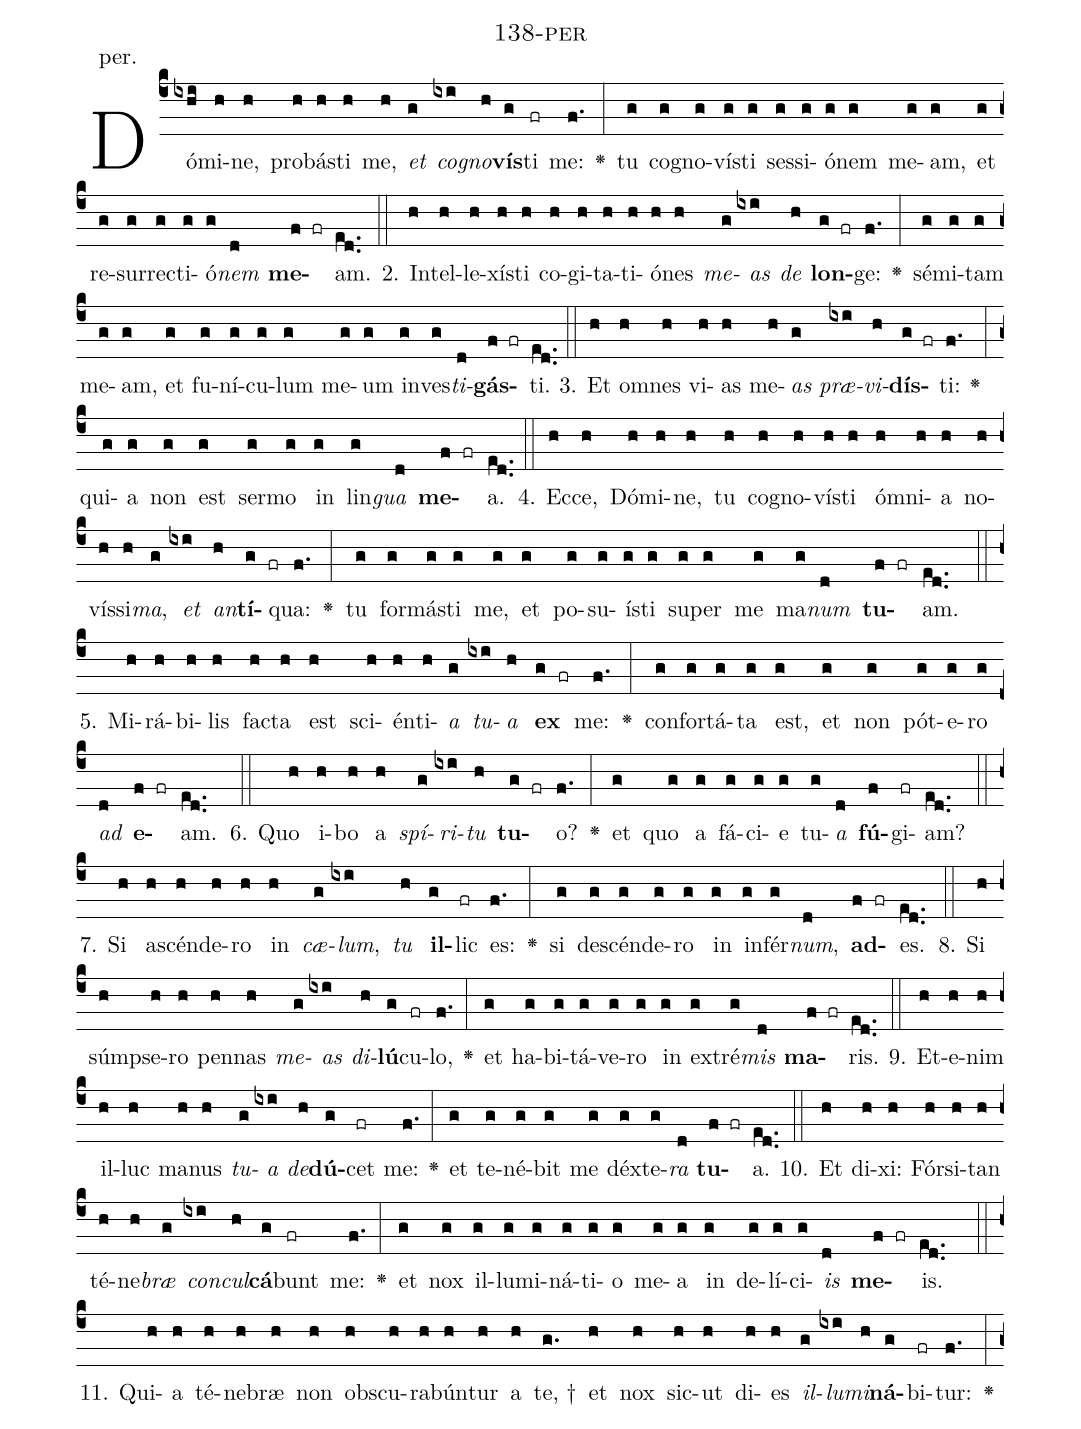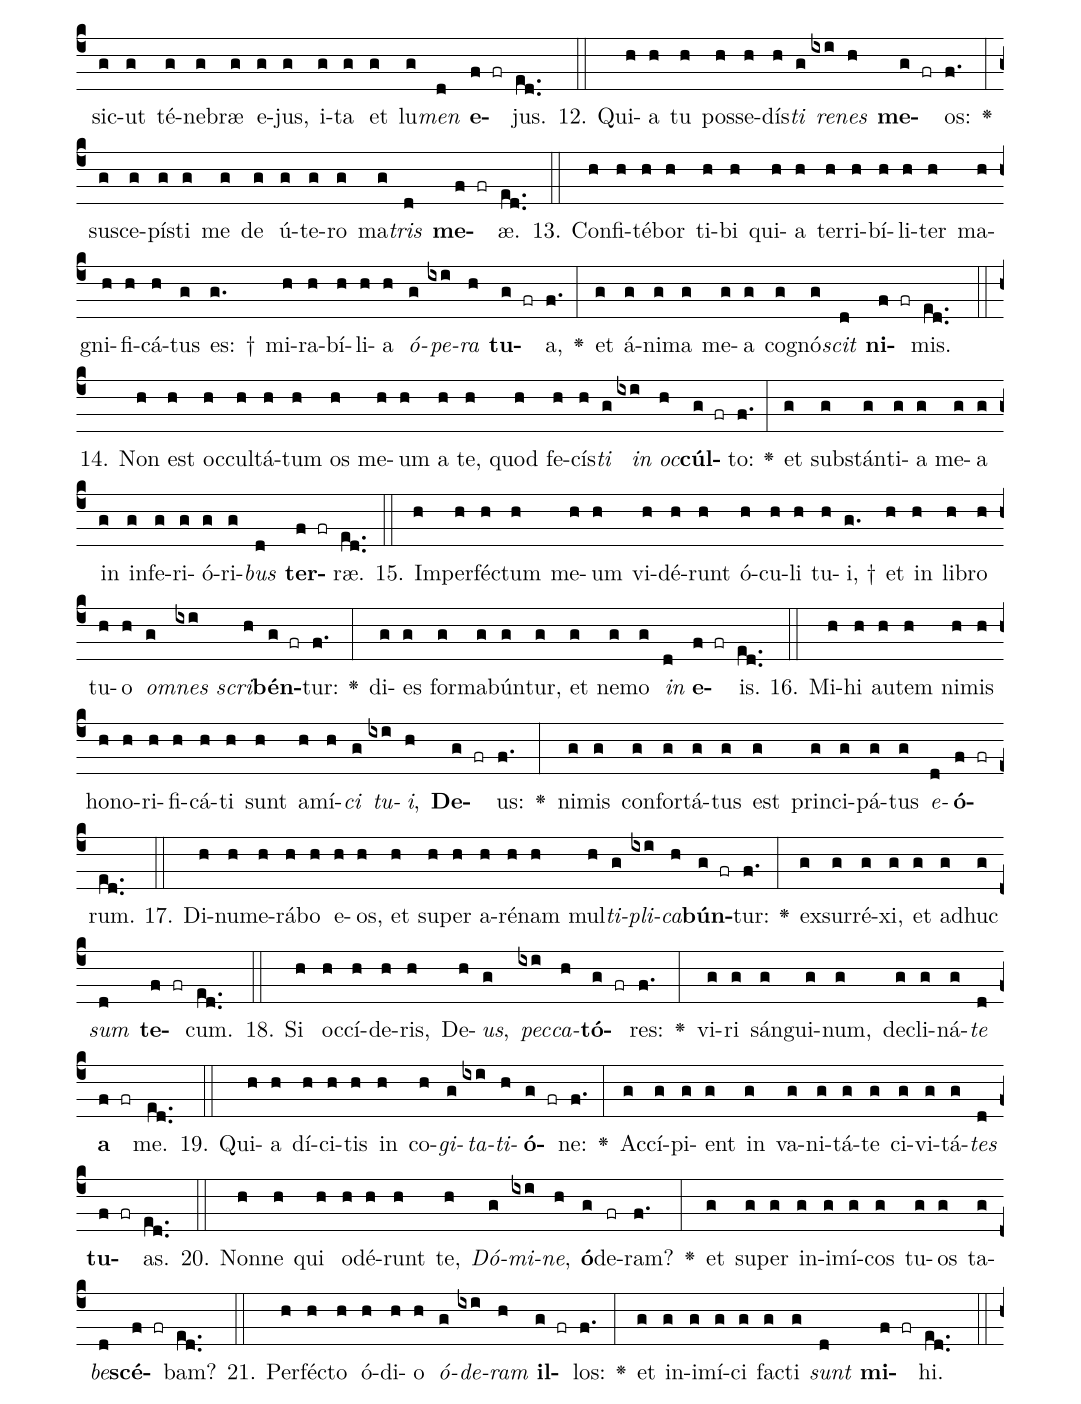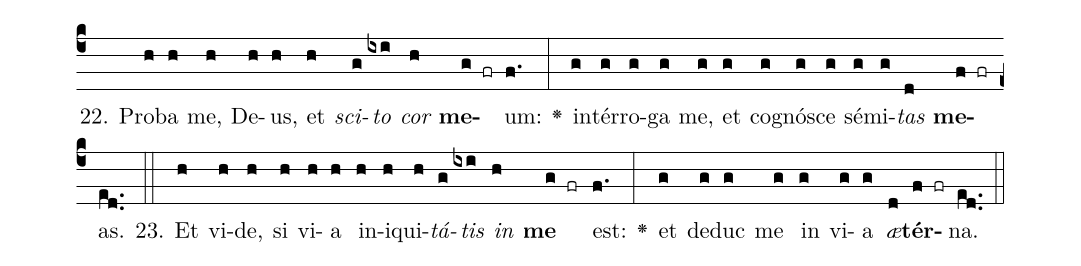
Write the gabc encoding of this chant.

name: 138-per;
annotation: per.;
%%
(c4)Dó(ixhi)mi(h)ne,(h) pro(h)bás(h)ti(h) me,(h) <i>et</i>(g) <i>co</i>(ixi)<i>gno</i>(h)<b>vís</b>(g)ti(fr) me:(f.) <v>\greheightstar</v>(:) tu(g) co(g)gno(g)vís(g)ti(g) ses(g)si(g)ó(g)nem(g) me(g)am,(g) et(g) re(g)sur(g)rec(g)ti(g)ó(g)<i>nem</i>(d) <b>me</b>(f fr)am.(ed..) (::)
2. In(h)tel(h)le(h)xís(h)ti(h) co(h)gi(h)ta(h)ti(h)ó(h)nes(h) <i>me</i>(g)<i>as</i>(ixi) <i>de</i>(h) <b>lon</b>(g fr)ge:(f.) <v>\greheightstar</v>(:) sé(g)mi(g)tam(g) me(g)am,(g) et(g) fu(g)ní(g)cu(g)lum(g) me(g)um(g) in(g)ves(g)<i>ti</i>(d)<b>gás</b>(f fr)ti.(ed..) (::)
3. Et(h) om(h)nes(h) vi(h)as(h) me(h)<i>as</i>(g) <i>præ</i>(ixi)<i>vi</i>(h)<b>dís</b>(g fr)ti:(f.) <v>\greheightstar</v>(:) qui(g)a(g) non(g) est(g) ser(g)mo(g) in(g) lin(g)<i>gua</i>(d) <b>me</b>(f fr)a.(ed..) (::)
4. Ec(h)ce,(h) Dó(h)mi(h)ne,(h) tu(h) co(h)gno(h)vís(h)ti(h) óm(h)ni(h)a(h) no(h)vís(h)si(h)<i>ma</i>,(g) <i>et</i>(ixi) <i>an</i>(h)<b>tí</b>(g fr)qua:(f.) <v>\greheightstar</v>(:) tu(g) for(g)más(g)ti(g) me,(g) et(g) po(g)su(g)ís(g)ti(g) su(g)per(g) me(g) ma(g)<i>num</i>(d) <b>tu</b>(f fr)am.(ed..) (::)
5. Mi(h)rá(h)bi(h)lis(h) fac(h)ta(h) est(h) sci(h)én(h)ti(h)<i>a</i>(g) <i>tu</i>(ixi)<i>a</i>(h) <b>ex</b>(g fr) me:(f.) <v>\greheightstar</v>(:) con(g)for(g)tá(g)ta(g) est,(g) et(g) non(g) pót(g)e(g)ro(g) <i>ad</i>(d) <b>e</b>(f fr)am.(ed..) (::)
6. Quo(h) i(h)bo(h) a(h) <i>spí</i>(g)<i>ri</i>(ixi)<i>tu</i>(h) <b>tu</b>(g fr)o?(f.) <v>\greheightstar</v>(:) et(g) quo(g) a(g) fá(g)ci(g)e(g) tu(g)<i>a</i>(d) <b>fú</b>(f)gi(fr)am?(ed..) (::)
7. Si(h) a(h)scén(h)de(h)ro(h) in(h) <i>cæ</i>(g)<i>lum</i>,(ixi) <i>tu</i>(h) <b>il</b>(g)lic(fr) es:(f.) <v>\greheightstar</v>(:) si(g) de(g)scén(g)de(g)ro(g) in(g) in(g)fér(g)<i>num</i>,(d) <b>ad</b>(f fr)es.(ed..) (::)
8. Si(h) súmp(h)se(h)ro(h) pen(h)nas(h) <i>me</i>(g)<i>as</i>(ixi) <i>di</i>(h)<b>lú</b>(g)cu(fr)lo,(f.) <v>\greheightstar</v>(:) et(g) ha(g)bi(g)tá(g)ve(g)ro(g) in(g) ex(g)tré(g)<i>mis</i>(d) <b>ma</b>(f fr)ris.(ed..) (::)
9. Et(h)e(h)nim(h) il(h)luc(h) ma(h)nus(h) <i>tu</i>(g)<i>a</i>(ixi) <i>de</i>(h)<b>dú</b>(g)cet(fr) me:(f.) <v>\greheightstar</v>(:) et(g) te(g)né(g)bit(g) me(g) déx(g)te(g)<i>ra</i>(d) <b>tu</b>(f fr)a.(ed..) (::)
10. Et(h) di(h)xi:(h) Fór(h)si(h)tan(h) té(h)ne(h)<i>bræ</i>(g) <i>con</i>(ixi)<i>cul</i>(h)<b>cá</b>(g)bunt(fr) me:(f.) <v>\greheightstar</v>(:) et(g) nox(g) il(g)lu(g)mi(g)ná(g)ti(g)o(g) me(g)a(g) in(g) de(g)lí(g)ci(g)<i>is</i>(d) <b>me</b>(f fr)is.(ed..) (::)
11. Qui(h)a(h) té(h)ne(h)bræ(h) non(h) obs(h)cu(h)ra(h)bún(h)tur(h) a(h) te, †(g.) et(h) nox(h) sic(h)ut(h) di(h)es(h) <i>il</i>(g)<i>lu</i>(ixi)<i>mi</i>(h)<b>ná</b>(g)bi(fr)tur:(f.) <v>\greheightstar</v>(:) sic(g)ut(g) té(g)ne(g)bræ(g) e(g)jus,(g) i(g)ta(g) et(g) lu(g)<i>men</i>(d) <b>e</b>(f fr)jus.(ed..) (::)
12. Qui(h)a(h) tu(h) pos(h)se(h)dís(h)<i>ti</i>(g) <i>re</i>(ixi)<i>nes</i>(h) <b>me</b>(g fr)os:(f.) <v>\greheightstar</v>(:) su(g)sce(g)pís(g)ti(g) me(g) de(g) ú(g)te(g)ro(g) ma(g)<i>tris</i>(d) <b>me</b>(f fr)æ.(ed..) (::)
13. Con(h)fi(h)té(h)bor(h) ti(h)bi(h) qui(h)a(h) ter(h)ri(h)bí(h)li(h)ter(h) ma(h)gni(h)fi(h)cá(h)tus(g) es: †(g.) mi(h)ra(h)bí(h)li(h)a(h) <i>ó</i>(g)<i>pe</i>(ixi)<i>ra</i>(h) <b>tu</b>(g fr)a,(f.) <v>\greheightstar</v>(:) et(g) á(g)ni(g)ma(g) me(g)a(g) co(g)gnó(g)<i>scit</i>(d) <b>ni</b>(f fr)mis.(ed..) (::)
14. Non(h) est(h) oc(h)cul(h)tá(h)tum(h) os(h) me(h)um(h) a(h) te,(h) quod(h) fe(h)cís(h)<i>ti</i>(g) <i>in</i>(ixi) <i>oc</i>(h)<b>cúl</b>(g fr)to:(f.) <v>\greheightstar</v>(:) et(g) sub(g)stán(g)ti(g)a(g) me(g)a(g) in(g) in(g)fe(g)ri(g)ó(g)ri(g)<i>bus</i>(d) <b>ter</b>(f fr)ræ.(ed..) (::)
15. Im(h)per(h)féc(h)tum(h) me(h)um(h) vi(h)dé(h)runt(h) ó(h)cu(h)li(h) tu(h)i, †(g.) et(h) in(h) li(h)bro(h) tu(h)o(h) <i>om</i>(g)<i>nes</i>(ixi) <i>scri</i>(h)<b>bén</b>(g fr)tur:(f.) <v>\greheightstar</v>(:) di(g)es(g) for(g)ma(g)bún(g)tur,(g) et(g) ne(g)mo(g) <i>in</i>(d) <b>e</b>(f fr)is.(ed..) (::)
16. Mi(h)hi(h) au(h)tem(h) ni(h)mis(h) ho(h)no(h)ri(h)fi(h)cá(h)ti(h) sunt(h) a(h)mí(h)<i>ci</i>(g) <i>tu</i>(ixi)<i>i</i>,(h) <b>De</b>(g fr)us:(f.) <v>\greheightstar</v>(:) ni(g)mis(g) con(g)for(g)tá(g)tus(g) est(g) prin(g)ci(g)pá(g)tus(g) <i>e</i>(d)<b>ó</b>(f fr)rum.(ed..) (::)
17. Di(h)nu(h)me(h)rá(h)bo(h) e(h)os,(h) et(h) su(h)per(h) a(h)ré(h)nam(h) mul(h)<i>ti</i>(g)<i>pli</i>(ixi)<i>ca</i>(h)<b>bún</b>(g fr)tur:(f.) <v>\greheightstar</v>(:) ex(g)sur(g)ré(g)xi,(g) et(g) ad(g)huc(g) <i>sum</i>(d) <b>te</b>(f fr)cum.(ed..) (::)
18. Si(h) oc(h)cí(h)de(h)ris,(h) De(h)<i>us</i>,(g) <i>pec</i>(ixi)<i>ca</i>(h)<b>tó</b>(g fr)res:(f.) <v>\greheightstar</v>(:) vi(g)ri(g) sán(g)gui(g)num,(g) de(g)cli(g)ná(g)<i>te</i>(d) <b>a</b>(f fr) me.(ed..) (::)
19. Qui(h)a(h) dí(h)ci(h)tis(h) in(h) co(h)<i>gi</i>(g)<i>ta</i>(ixi)<i>ti</i>(h)<b>ó</b>(g fr)ne:(f.) <v>\greheightstar</v>(:) Ac(g)cí(g)pi(g)ent(g) in(g) va(g)ni(g)tá(g)te(g) ci(g)vi(g)tá(g)<i>tes</i>(d) <b>tu</b>(f fr)as.(ed..) (::)
20. Non(h)ne(h) qui(h) o(h)dé(h)runt(h) te,(h) <i>Dó</i>(g)<i>mi</i>(ixi)<i>ne</i>,(h) <b>ó</b>(g)de(fr)ram?(f.) <v>\greheightstar</v>(:) et(g) su(g)per(g) in(g)i(g)mí(g)cos(g) tu(g)os(g) ta(g)<i>be</i>(d)<b>scé</b>(f fr)bam?(ed..) (::)
21. Per(h)féc(h)to(h) ó(h)di(h)o(h) <i>ó</i>(g)<i>de</i>(ixi)<i>ram</i>(h) <b>il</b>(g fr)los:(f.) <v>\greheightstar</v>(:) et(g) in(g)i(g)mí(g)ci(g) fac(g)ti(g) <i>sunt</i>(d) <b>mi</b>(f fr)hi.(ed..) (::)
22. Pro(h)ba(h) me,(h) De(h)us,(h) et(h) <i>sci</i>(g)<i>to</i>(ixi) <i>cor</i>(h) <b>me</b>(g fr)um:(f.) <v>\greheightstar</v>(:) in(g)tér(g)ro(g)ga(g) me,(g) et(g) co(g)gnó(g)sce(g) sé(g)mi(g)<i>tas</i>(d) <b>me</b>(f fr)as.(ed..) (::)
23. Et(h) vi(h)de,(h) si(h) vi(h)a(h) in(h)i(h)qui(h)<i>tá</i>(g)<i>tis</i>(ixi) <i>in</i>(h) <b>me</b>(g fr) est:(f.) <v>\greheightstar</v>(:) et(g) de(g)duc(g) me(g) in(g) vi(g)a(g) <i>æ</i>(d)<b>tér</b>(f fr)na.(ed..) (::)
